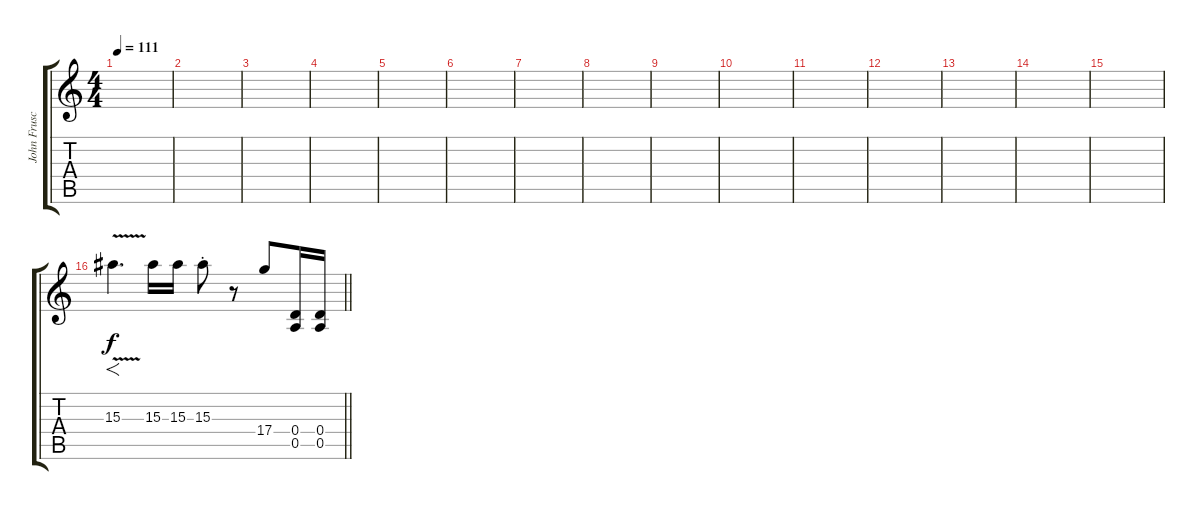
\track ("John Frusciante | Gtr. 3" "John Frusc") {instrument overdrivenguitar}
\staff {score tabs}
\tuning (E4 B3 G3 D3 A2 E2) {hide}
\ts (4 4)
\tempo 111
\clef g2
\ks c
|
|
|
|
|
|
|
|
|
|
|
|
|
|
|
\barLineRight lightlight
15.3{v}.4{f d} 15.3.16 15.3.16 15.3{st}.8 r.8 17.4.8 (0.4 0.5).16 (0.4 0.5).16
